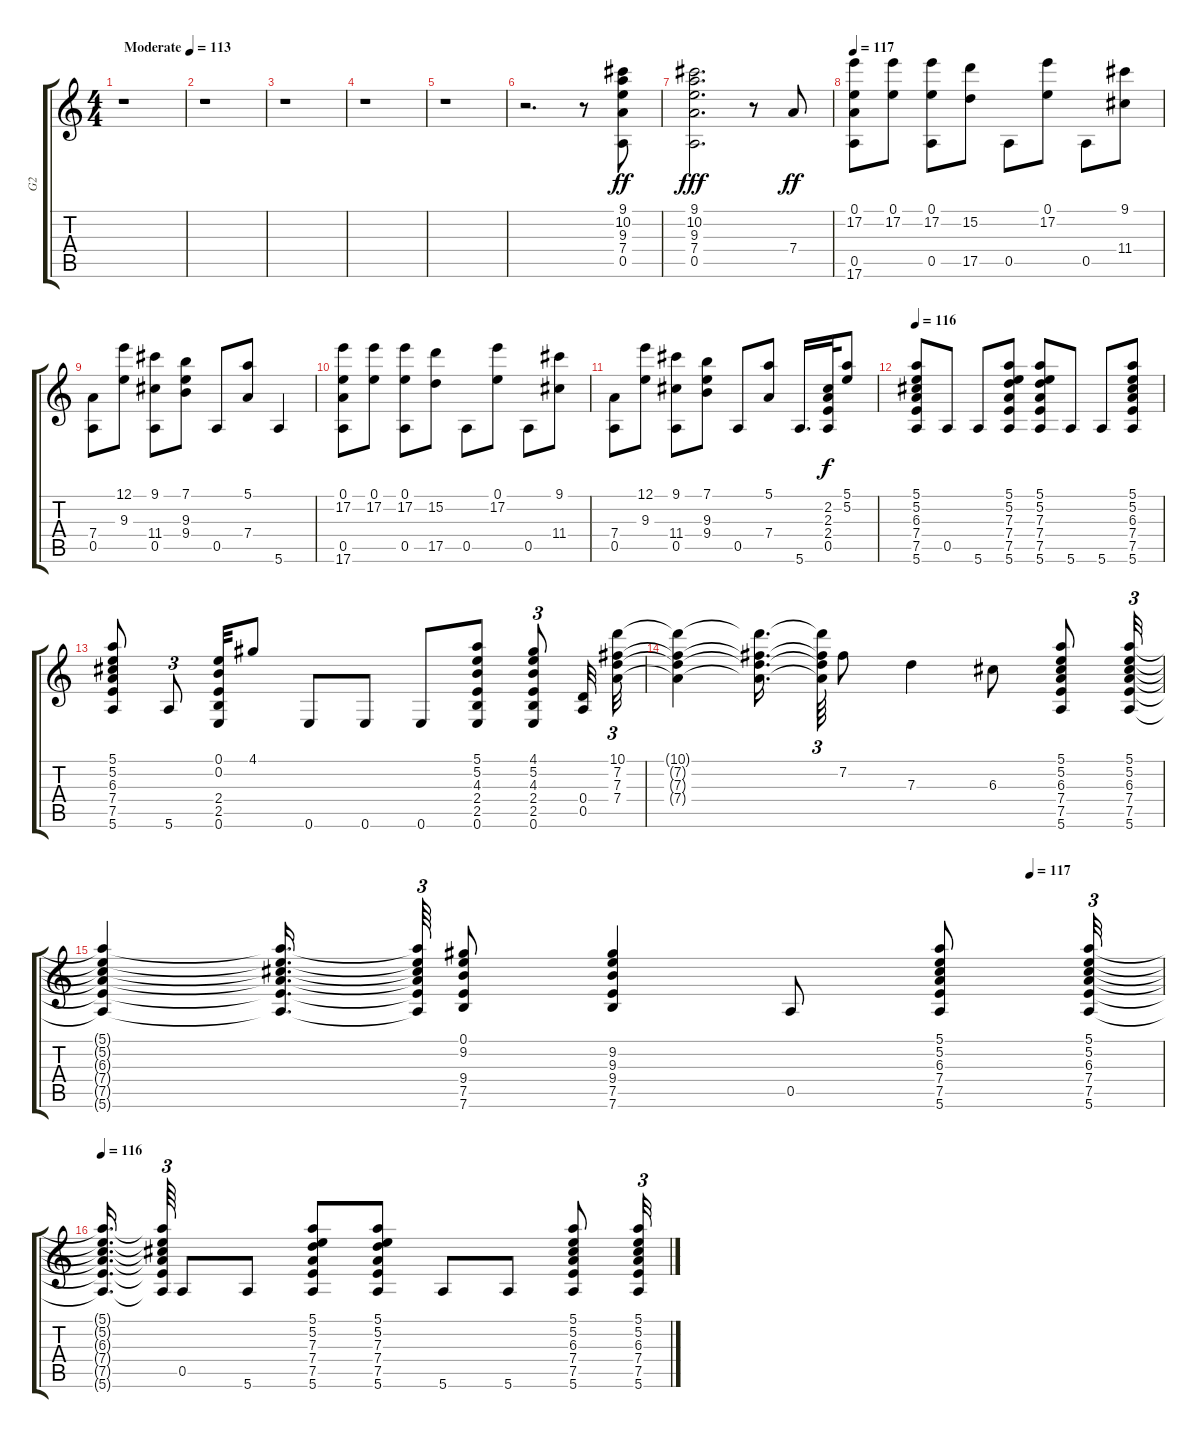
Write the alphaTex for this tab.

\track ("G2" "G2") {instrument acousticguitarsteel}
\staff {score tabs}
\tuning (E4 B3 G3 D3 A2 E2) {hide}
\ts (4 4)
\tempo (113 "Moderate")
\clef g2
\ks c
r.1{dy ff instrument acousticguitarsteel} |
r.1 |
r.1 |
r.1 |
r.1 |
r.2{d} r.8 (9.1 10.2 9.3 7.4 0.5).8 |
(9.1 10.2 9.3 7.4 0.5).2{d dy fff} r.8 7.4.8{dy ff} |
\tempo 117
(0.1 17.2 0.5 17.6).8 (0.1 17.2).8 (0.1 17.2 0.5).8 (15.2 17.5).8 0.5.8 (0.1 17.2).8 0.5.8 (9.1 11.4).8 |
(7.4 0.5).8 (12.1 9.3).8 (9.1 11.4 0.5).8 (7.1 9.3 9.4).8 0.5.8 (5.1 7.4).8 5.6.4 |
(0.1 17.2 0.5 17.6).8 (0.1 17.2).8 (0.1 17.2 0.5).8 (15.2 17.5).8 0.5.8 (0.1 17.2).8 0.5.8 (9.1 11.4).8 |
(7.4 0.5).8 (12.1 9.3).8 (9.1 11.4 0.5).8 (7.1 9.3 9.4).8 0.5.8 (5.1 7.4).8 5.6.16{d} (2.2 2.3 2.4 0.5).32{dy f} (5.1 5.2).8 |
\tempo 116
(5.1 5.2 6.3 7.4 7.5 5.6).8 0.5.8 5.6.8 (5.1 5.2 7.3 7.4 7.5 5.6).8 (5.1 5.2 7.3 7.4 7.5 5.6).8 5.6.8 5.6.8 (5.1 5.2 6.3 7.4 7.5 5.6).8 |
(5.1 5.2 6.3 7.4 7.5 5.6).8 5.6.8{tu (3 2)} (0.1 0.2 2.4 2.5 0.6).32 4.1.8 0.6.8 0.6.8 0.6.8 (5.1 5.2 4.3 2.4 2.5 0.6).8 (4.1 5.2 4.3 2.4 2.5 0.6).8{tu (3 2)} (0.4 0.5).32 (10.1 7.2 7.3 7.4).32{tu (3 2)} |
(10.1{t} 7.2{t} 7.3{t} 7.4{t}).4 (10.1{t} 7.2{t} 7.3{t} 7.4{t}).16{d beam splitsecondary} (10.1{t} 7.2{t} 7.3{t} 7.4{t}).64{tu (3 2)} 7.2.8 7.3.4 6.3.8 (5.1 5.2 6.3 7.4 7.5 5.6).8 (5.1 5.2 6.3 7.4 7.5 5.6).32{tu (3 2)} |
\tempo (117 0.875)
(5.1{t} 5.2{t} 6.3{t} 7.4{t} 7.5{t} 5.6{t}).4 (5.1{t} 5.2{t} 6.3{t} 7.4{t} 7.5{t} 5.6{t}).16{d beam splitsecondary} (5.1{t} 5.2{t} 6.3{t} 7.4{t} 7.5{t} 5.6{t}).64{tu (3 2)} (0.1 9.2 9.4 7.5 7.6).8 (9.2 9.3 9.4 7.5 7.6).4 0.5.8 (5.1 5.2 6.3 7.4 7.5 5.6).8 (5.1 5.2 6.3 7.4 7.5 5.6).32{tu (3 2)} |
\tempo 116
(5.1{t} 5.2{t} 6.3{t} 7.4{t} 7.5{t} 5.6{t}).16{d beam splitsecondary} (5.1{t} 5.2{t} 6.3{t} 7.4{t} 7.5{t} 5.6{t}).64{tu (3 2)} 0.5.8 5.6.8 (5.1 5.2 7.3 7.4 7.5 5.6).8 (5.1 5.2 7.3 7.4 7.5 5.6).8 5.6.8 5.6.8 (5.1 5.2 6.3 7.4 7.5 5.6).8 (5.1 5.2 6.3 7.4 7.5 5.6).32{tu (3 2)}
